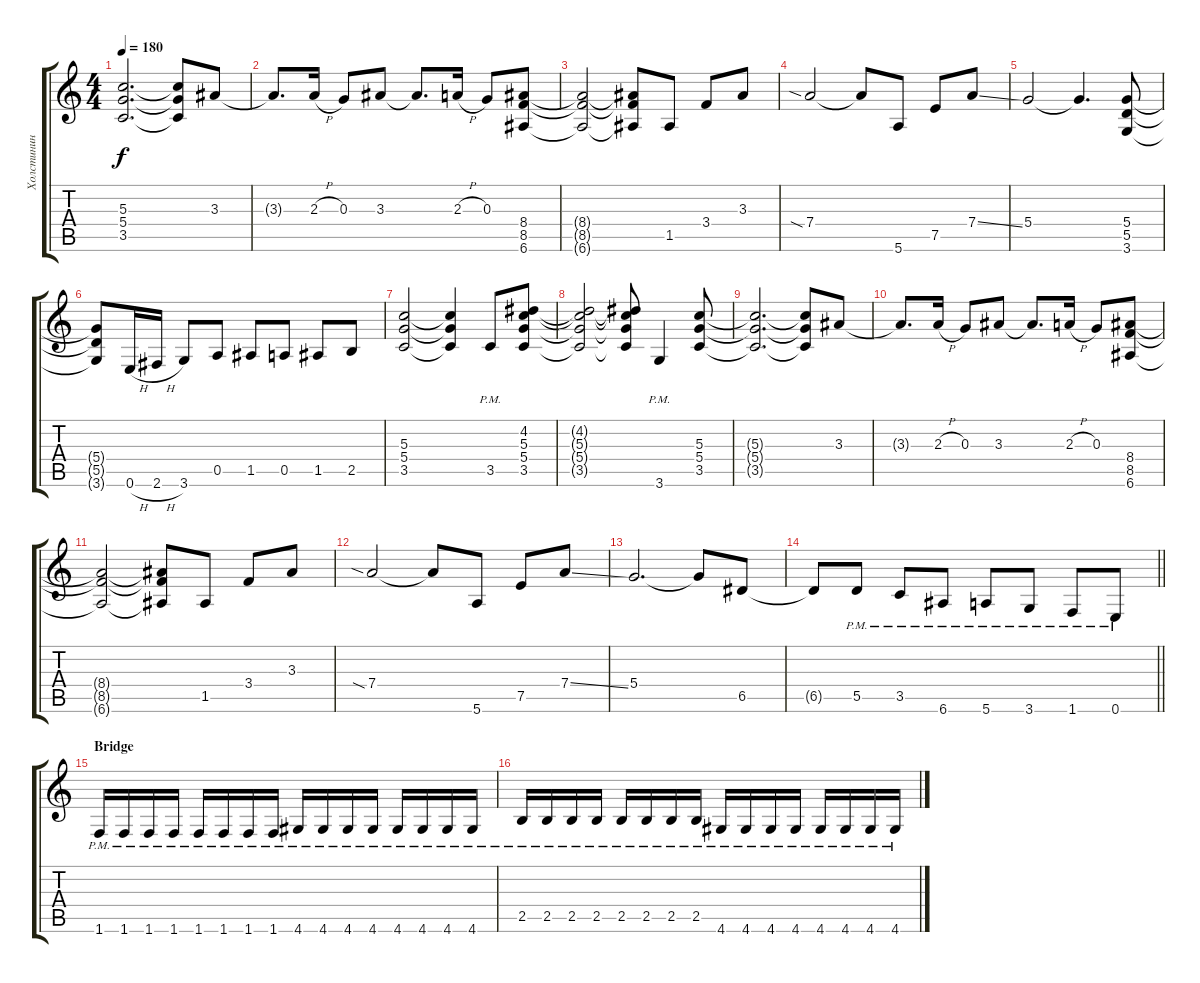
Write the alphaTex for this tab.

\track ("Холстинин" "Холстинин") {instrument distortionguitar}
\staff {score tabs}
\tuning (E4 B3 G3 D3 A2 E2) {hide}
\ts (4 4)
\tempo 180
\clef g2
\ks c
(5.3{t} 5.4{t} 3.5{t}).2{d dy f} (5.3{t} 5.4{t} 3.5{t}).8 3.3.8 |
3.3{t}.8{d} 2.3{h}.16 0.3.8 3.3.8 3.3{t}.8{d} 2.3{h}.16 0.3.8 (8.4 8.5 6.6).8 |
(8.4{t} 8.5{t} 6.6{t}).2 (8.4{t} 8.5{t} 6.6{t}).8 1.5.8 3.4.8 3.3.8 |
7.4{sia}.2 7.4{t}.8 5.6.8 7.5.8 7.4{ss}.8 |
5.4.2 5.4{t}.4{d} (5.4 5.5 3.6).8 |
(5.4{t} 5.5{t} 3.6{t}).8 0.6{h}.16 2.6{h}.16 3.6.8 0.5.8 1.5.8 0.5.8 1.5.8 2.5.8 |
(5.3 5.4 3.5).2 (5.3{t} 5.4{t} 3.5{t}).4 3.5{pm}.8 (4.2 5.3 5.4 3.5).8 |
(4.2{t} 5.3{t} 5.4{t} 3.5{t}).2 (4.2{t} 5.3{t} 5.4{t} 3.5{t}).8 3.6{pm}.4 (5.3 5.4 3.5).8 |
(5.3{t} 5.4{t} 3.5{t}).2{d} (5.3{t} 5.4{t} 3.5{t}).8 3.3.8 |
3.3{t}.8{d} 2.3{h}.16 0.3.8 3.3.8 3.3{t}.8{d} 2.3{h}.16 0.3.8 (8.4 8.5 6.6).8 |
(8.4{t} 8.5{t} 6.6{t}).2 (8.4{t} 8.5{t} 6.6{t}).8 1.5.8 3.4.8 3.3.8 |
7.4{sia}.2 7.4{t}.8 5.6.8 7.5.8 7.4{ss}.8 |
5.4.2{d} 5.4{t}.8 6.5.8 |
\barLineRight lightlight
6.5{t}.8 5.5{pm}.8 3.5{pm}.8 6.6{pm}.8 5.6{pm}.8 3.6{pm}.8 1.6{pm}.8 0.6{pm}.8 |
\section ("" "Bridge")
1.6{pm}.16 1.6{pm}.16 1.6{pm}.16 1.6{pm}.16 1.6{pm}.16 1.6{pm}.16 1.6{pm}.16 1.6{pm}.16 4.6{pm}.16 4.6{pm}.16 4.6{pm}.16 4.6{pm}.16 4.6{pm}.16 4.6{pm}.16 4.6{pm}.16 4.6{pm}.16 |
2.5{pm}.16 2.5{pm}.16 2.5{pm}.16 2.5{pm}.16 2.5{pm}.16 2.5{pm}.16 2.5{pm}.16 2.5{pm}.16 4.6{pm}.16 4.6{pm}.16 4.6{pm}.16 4.6{pm}.16 4.6{pm}.16 4.6{pm}.16 4.6{pm}.16 4.6{pm}.16
